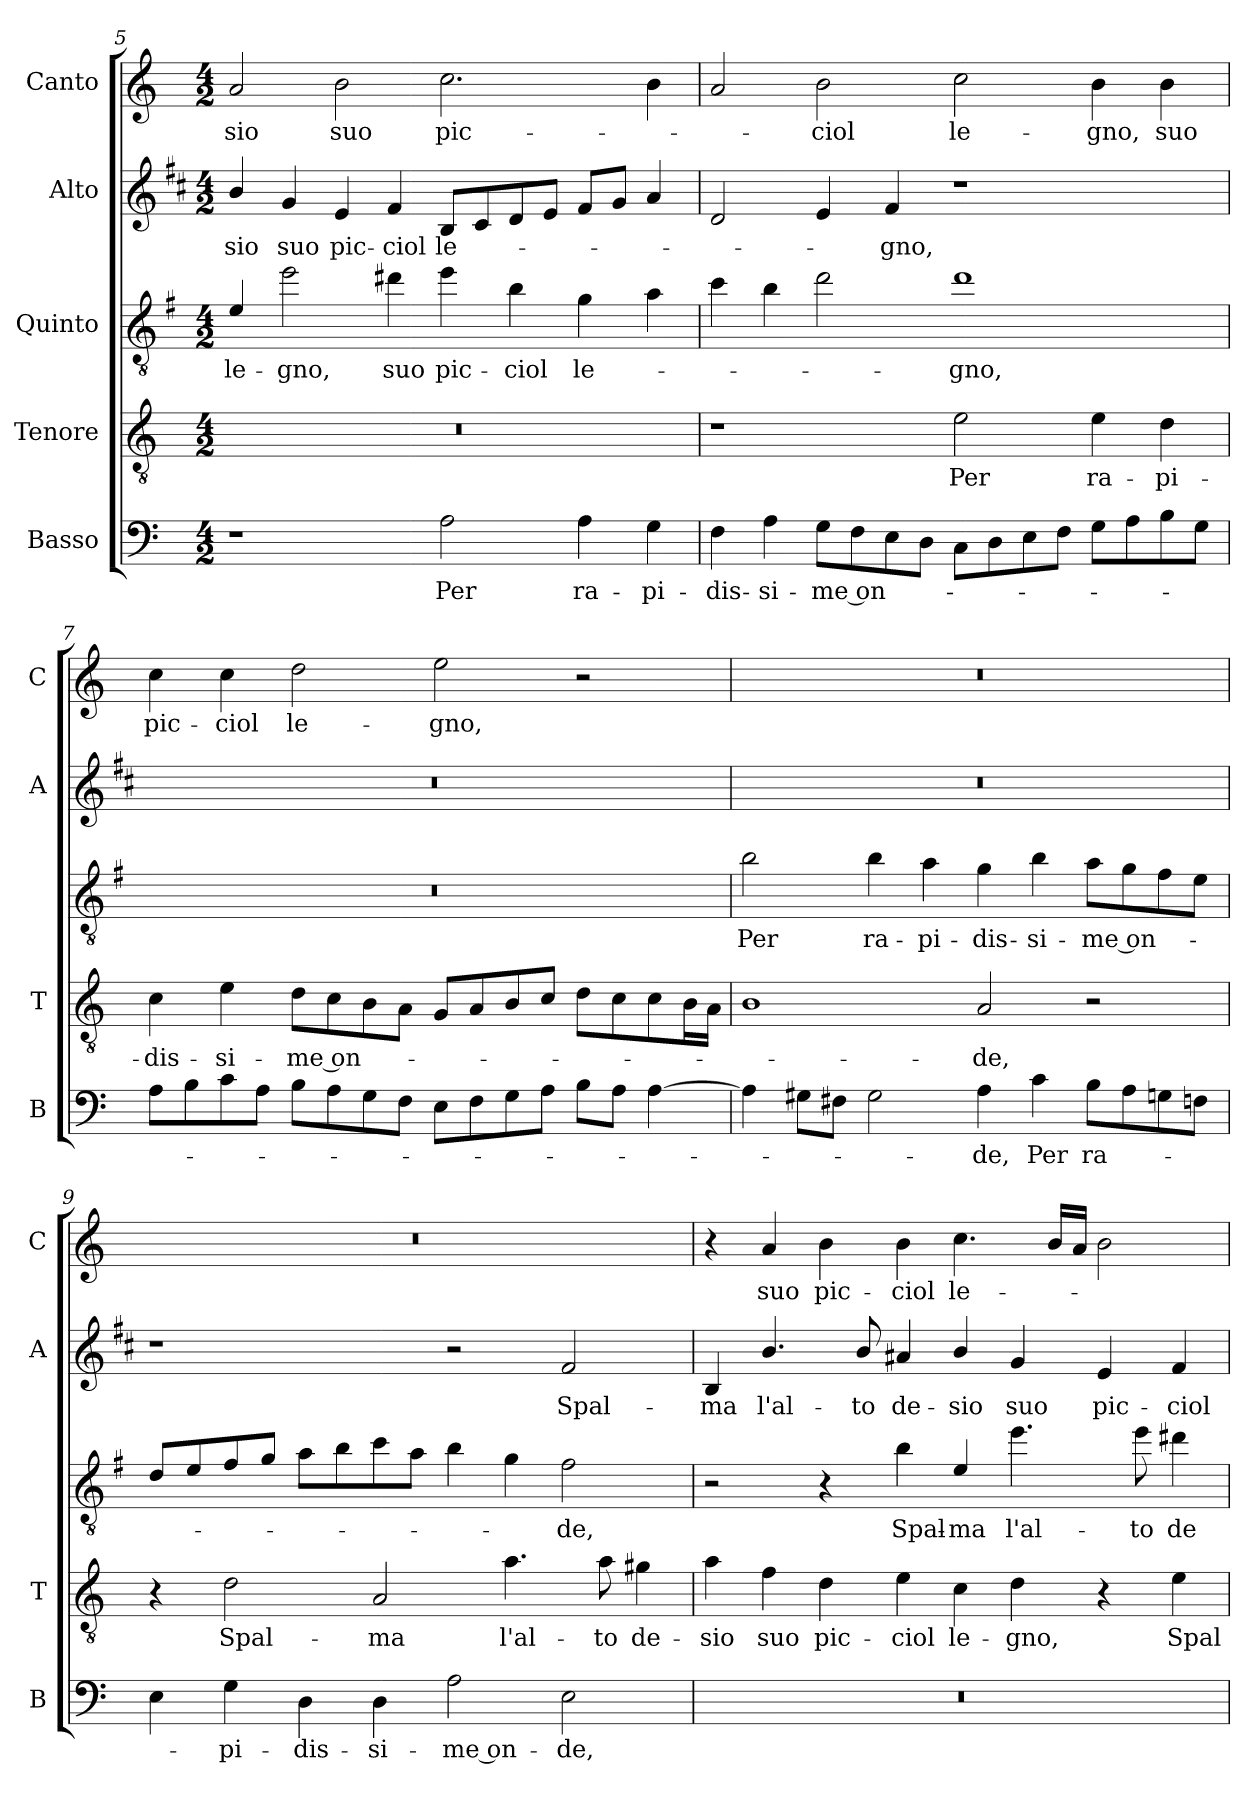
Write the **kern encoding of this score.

**kern	**text	**kern	**text	**kern	**text	**kern	**text	**kern	**text
*part5	*part5	*part4	*part4	*part3	*part3	*part2	*part2	*part1	*part1
*staff5	*staff5	*staff4	*staff4	*staff3	*staff3	*staff2	*staff2	*staff1	*staff1
*I"Basso	*	*I"Tenore	*	*I"Quinto	*	*I"Alto	*	*I"Canto	*
*I'B	*	*I'T	*	*	*	*I'A	*	*I'C	*
*clefF4	*	*clefGv2	*	*clefGv2	*	*clefG2	*	*clefG2	*
*	*	*	*	*ITrd4c7	*	*ITrd1c2	*	*	*
*k[]	*	*k[]	*	*k[]	*	*k[]	*	*k[]	*
*C:	*	*C:	*	*C:	*	*C:	*	*C:	*
*M4/2	*	*M4/2	*	*M4/2	*	*M4/2	*	*M4/2	*
=5	=5	=5	=5	=5	=5	=5	=5	=5	=5
!	!	!	!	!	!LO:LY:b	!	!LO:LY:b	!	!LO:LY:b
1r	.	0r	.	4A/	le-	4a/	-sio	2a/	-sio
!	!	!	!	!	!LO:LY:b	!	!LO:LY:b	!	!
.	.	.	.	2a\	-gno,	4f/	suo	.	.
!	!	!	!	!	!	!	!LO:LY:b	!	!LO:LY:b
.	.	.	.	.	.	4d/	pic-	2b\	suo
!	!	!	!	!	!LO:LY:b	!	!LO:LY:b	!	!
.	.	.	.	4g#X\	suo	4e/	-ciol	.	.
!	!LO:LY:b	!	!	!	!LO:LY:b	!	!LO:LY:b	!	!LO:LY:b
2A\	Per	.	.	4a\	pic-	8A/L	le-	2.cc\	pic-
.	.	.	.	.	.	8B/	.	.	.
!	!	!	!	!	!LO:LY:b	!	!	!	!
.	.	.	.	4e\	-ciol	8c/	.	.	.
.	.	.	.	.	.	8d/J	.	.	.
!	!LO:LY:b	!	!	!	!LO:LY:b	!	!	!	!
4A\	ra-	.	.	4c\	le-	8e/L	.	.	.
.	.	.	.	.	.	8f/J	.	.	.
!	!LO:LY:b	!	!	!	!	!	!	!	!
4G\	-pi-	.	.	4d\	.	4g/	.	4b\	.
=6	=6	=6	=6	=6	=6	=6	=6	=6	=6
!	!LO:LY:b	!	!	!	!	!	!	!	!
4F\	-dis-	1r	.	4f\	.	2c/	.	2a/	.
!	!LO:LY:b	!	!	!	!	!	!	!	!
4A\	-si-	.	.	4e\	.	.	.	.	.
!	!LO:LY:b	!	!	!	!	!	!	!	!LO:LY:b
8G\L	-me on-	.	.	2g\	.	4d/	.	2b\	-ciol
8F\	.	.	.	.	.	.	.	.	.
!	!	!	!	!	!	!	!LO:LY:b	!	!
8E\	.	.	.	.	.	4e/	-gno,	.	.
8D\J	.	.	.	.	.	.	.	.	.
!	!	!	!LO:LY:b	!	!LO:LY:b	!	!	!	!LO:LY:b
8C\L	.	2e\	Per	1g	-gno,	1r	.	2cc\	le-
8D\	.	.	.	.	.	.	.	.	.
8E\	.	.	.	.	.	.	.	.	.
8F\J	.	.	.	.	.	.	.	.	.
!	!	!	!LO:LY:b	!	!	!	!	!	!LO:LY:b
8G\L	.	4e\	ra-	.	.	.	.	4b\	-gno,
8A\	.	.	.	.	.	.	.	.	.
!	!	!	!LO:LY:b	!	!	!	!	!	!LO:LY:b
8B\	.	4d\	-pi-	.	.	.	.	4b\	suo
8G\J	.	.	.	.	.	.	.	.	.
!!LO:LB:g=z
=7	=7	=7	=7	=7	=7	=7	=7	=7	=7
!	!	!	!LO:LY:b	!	!	!	!	!	!LO:LY:b
8A\L	.	4c\	-dis-	0r	.	0r	.	4cc\	pic-
8B\	.	.	.	.	.	.	.	.	.
!	!	!	!LO:LY:b	!	!	!	!	!	!LO:LY:b
8c\	.	4e\	-si-	.	.	.	.	4cc\	-ciol
8A\J	.	.	.	.	.	.	.	.	.
!	!	!	!LO:LY:b	!	!	!	!	!	!LO:LY:b
8B\L	.	8d\L	-me on-	.	.	.	.	2dd\	le-
8A\	.	8c\	.	.	.	.	.	.	.
8G\	.	8B\	.	.	.	.	.	.	.
8F\J	.	8A\J	.	.	.	.	.	.	.
!	!	!	!	!	!	!	!	!	!LO:LY:b
8E\L	.	8G/L	.	.	.	.	.	2ee\	-gno,
8F\	.	8A/	.	.	.	.	.	.	.
8G\	.	8B/	.	.	.	.	.	.	.
8A\J	.	8c/J	.	.	.	.	.	.	.
8B\L	.	8d\L	.	.	.	.	.	2r	.
8A\J	.	8c\	.	.	.	.	.	.	.
[4A\	.	8c\	.	.	.	.	.	.	.
.	.	16B\L	.	.	.	.	.	.	.
.	.	16A\JJ	.	.	.	.	.	.	.
=8	=8	=8	=8	=8	=8	=8	=8	=8	=8
!	!	!	!	!	!LO:LY:b	!	!	!	!
4A\]	.	1B	.	2e\	Per	0r	.	0r	.
8G#X\L	.	.	.	.	.	.	.	.	.
8F#X\J	.	.	.	.	.	.	.	.	.
!	!	!	!	!	!LO:LY:b	!	!	!	!
2G#\	.	.	.	4e\	ra-	.	.	.	.
!	!	!	!	!	!LO:LY:b	!	!	!	!
.	.	.	.	4d\	-pi-	.	.	.	.
!	!LO:LY:b	!	!LO:LY:b	!	!LO:LY:b	!	!	!	!
4A\	-de,	2A/	-de,	4c\	-dis-	.	.	.	.
!	!LO:LY:b	!	!	!	!LO:LY:b	!	!	!	!
4c\	Per	.	.	4e\	-si-	.	.	.	.
!	!LO:LY:b	!	!	!	!LO:LY:b	!	!	!	!
8B\L	ra-	2r	.	8d\L	-me on-	.	.	.	.
8A\	.	.	.	8c\	.	.	.	.	.
8Gn\	.	.	.	8B\	.	.	.	.	.
8Fn\J	.	.	.	8A\J	.	.	.	.	.
=9	=9	=9	=9	=9	=9	=9	=9	=9	=9
4E\	.	4r	.	8G/L	.	1r	.	0r	.
.	.	.	.	8A/	.	.	.	.	.
!	!LO:LY:b	!	!LO:LY:b	!	!	!	!	!	!
4G\	-pi-	2d\	Spal-	8B/	.	.	.	.	.
.	.	.	.	8c/J	.	.	.	.	.
!	!LO:LY:b	!	!	!	!	!	!	!	!
4D\	-dis-	.	.	8d\L	.	.	.	.	.
.	.	.	.	8e\	.	.	.	.	.
!	!LO:LY:b	!	!LO:LY:b	!	!	!	!	!	!
4D\	-si-	2A/	-ma	8f\	.	.	.	.	.
.	.	.	.	8d\J	.	.	.	.	.
!	!LO:LY:b	!	!	!	!	!	!	!	!
2A\	-me on-	.	.	4e\	.	2r	.	.	.
!	!	!	!LO:LY:b	!	!	!	!	!	!
.	.	4.a\	l'al-	4c\	.	.	.	.	.
!	!LO:LY:b	!	!	!	!LO:LY:b	!	!LO:LY:b	!	!
2E\	-de,	.	.	2B\	-de,	2e/	Spal-	.	.
!	!	!	!LO:LY:b	!	!	!	!	!	!
.	.	8a\	-to	.	.	.	.	.	.
!	!	!	!LO:LY:b	!	!	!	!	!	!
.	.	4g#X\	de-	.	.	.	.	.	.
!!LO:PB:g=z
=10	=10	=10	=10	=10	=10	=10	=10	=10	=10
!	!	!	!LO:LY:b	!	!	!	!LO:LY:b	!	!
0r	.	4a\	-sio	2r	.	4A/	-ma	4r	.
!	!	!	!LO:LY:b	!	!	!	!LO:LY:b	!	!LO:LY:b
.	.	4f\	suo	.	.	4.a/	l'al-	4a/	suo
!	!	!	!LO:LY:b	!	!	!	!	!	!LO:LY:b
.	.	4d\	pic-	4r	.	.	.	4b\	pic-
!	!	!	!	!	!	!	!LO:LY:b	!	!
.	.	.	.	.	.	8a/	-to	.	.
!	!	!	!LO:LY:b	!	!LO:LY:b	!	!LO:LY:b	!	!LO:LY:b
.	.	4e\	-ciol	4e\	Spal-	4g#X/	de-	4b\	-ciol
!	!	!	!LO:LY:b	!	!LO:LY:b	!	!LO:LY:b	!	!LO:LY:b
.	.	4c\	le-	4A/	-ma	4a/	-sio	4.cc\	le-
!	!	!	!LO:LY:b	!	!LO:LY:b	!	!LO:LY:b	!	!
.	.	4d\	-gno,	4.a\	l'al-	4f/	suo	.	.
.	.	.	.	.	.	.	.	16b/LL	.
.	.	.	.	.	.	.	.	16a/JJ	.
!	!	!	!	!	!	!	!LO:LY:b	!	!
.	.	4r	.	.	.	4d/	pic-	2b\	.
!	!	!	!	!	!LO:LY:b	!	!	!	!
.	.	.	.	8a\	-to	.	.	.	.
!	!	!	!LO:LY:b	!	!LO:LY:b	!	!LO:LY:b	!	!
.	.	4e\	Spal-	4g#X\	de-	4e/	-ciol	.	.
=	=	=	=	=	=	=	=	=	=
*-	*-	*-	*-	*-	*-	*-	*-	*-	*-
